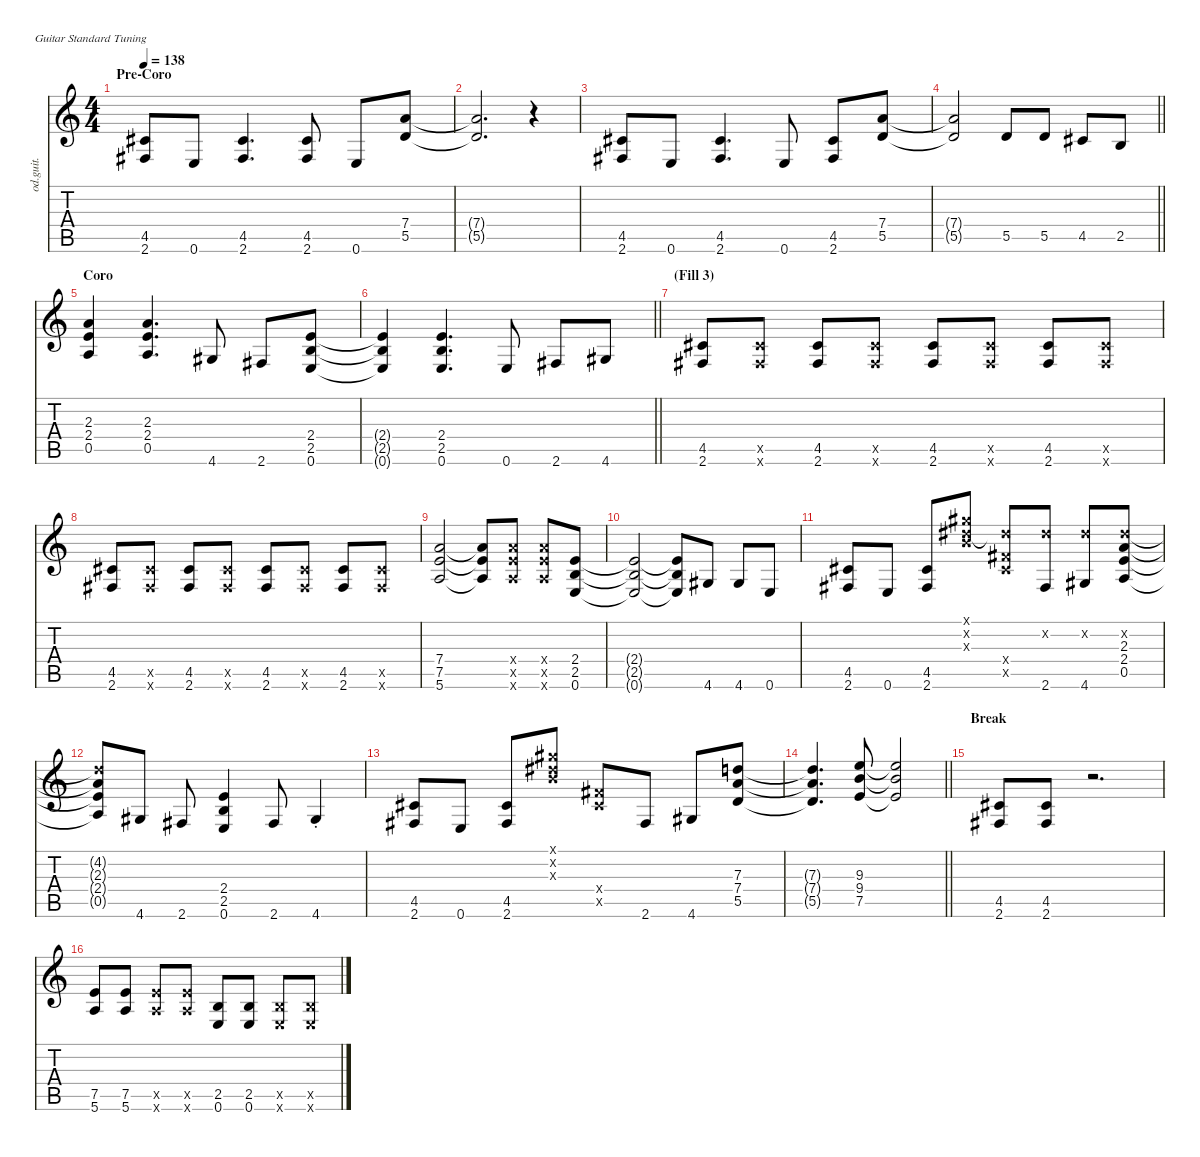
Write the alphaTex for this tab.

\defaultSystemsLayout 4
\hideDynamics
\bracketExtendMode nobrackets
\otherSystemsTrackNameOrientation horizontal
\track ("Randy Rhoads" "od.guit.") {instrument overdrivenguitar}
\staff {score tabs}
\tuning (E4 B3 G3 D3 A2 E2)
\ts (4 4)
\section ("" "Pre-Coro")
\tempo 138
\clef g2
\ks c
(4.5{acc #} 2.6{acc #}).8{dy f beam Up} 0.6.8{beam Up} (4.5{acc #} 2.6{acc #}).4{d beam Up} (4.5{acc #} 2.6{acc #}).8{beam Up} 0.6.8{beam Up} (7.4 5.5).8{beam Up} |
(7.4{t} 5.5{t}).2{d beam Up} r.4{beam Up} |
(4.5{acc #} 2.6{acc #}).8{beam Up} 0.6.8{beam Up} (4.5{acc #} 2.6{acc #}).4{d beam Up} 0.6.8{beam Up} (4.5{acc #} 2.6{acc #}).8{beam Up} (7.4 5.5).8{beam Up} |
\barLineRight lightlight
(7.4{t} 5.5{t}).2{beam Up} 5.5.8{dy fff beam Up} 5.5.8{beam Up} 4.5{acc #}.8{beam Up} 2.5.8{beam Up} |
\section ("" "Coro")
(2.3 2.4 0.5).4{dy f beam Up} (2.3 2.4 0.5).4{d beam Up} 4.6{acc #}.8{beam Up} 2.6{acc #}.8{beam Up} (2.4 2.5 0.6).8{beam Up} |
\barLineRight lightlight
(2.4{t} 2.5{t} 0.6{t}).4{beam Up} (2.4 2.5 0.6).4{d beam Up} 0.6.8{beam Up} 2.6{acc #}.8{beam Up} 4.6{acc #}.8{beam Up} |
\section ("" "(Fill 3)")
(4.5{acc #} 2.6{acc #}).8{beam Up} (4.5{x acc #} 2.6{x acc #}).8{beam Up} (4.5{acc #} 2.6{acc #}).8{beam Up} (4.5{x acc #} 2.6{x acc #}).8{beam Up} (4.5{acc #} 2.6{acc #}).8{beam Up} (4.5{x acc #} 2.6{x acc #}).8{beam Up} (4.5{acc #} 2.6{acc #}).8{beam Up} (4.5{x acc #} 2.6{x acc #}).8{beam Up} |
(4.5{acc #} 2.6{acc #}).8{beam Up} (4.5{x acc #} 2.6{x acc #}).8{beam Up} (4.5{acc #} 2.6{acc #}).8{beam Up} (4.5{x acc #} 2.6{x acc #}).8{beam Up} (4.5{acc #} 2.6{acc #}).8{beam Up} (4.5{x acc #} 2.6{x acc #}).8{beam Up} (4.5{acc #} 2.6{acc #}).8{beam Up} (4.5{x acc #} 2.6{x acc #}).8{beam Up} |
(7.4 7.5 5.6).2{beam Up} (7.4{t} 7.5{t} 5.6{t}).8{beam Up} (7.4{x} 7.5{x} 5.6{x}).8{beam Up} (7.4{x} 7.5{x} 5.6{x}).8{beam Up} (2.4 2.5 0.6).8{beam Up} |
(2.4{t} 2.5{t} 0.6{t}).2{beam Up} (2.4{t} 2.5{t} 0.6{t}).8{beam Up} 4.6{acc #}.8{beam Up} 4.6{acc #}.8{beam Up} 0.6.8{beam Up} |
(4.5{acc #} 2.6{acc #}).8{beam Up} 0.6.8{beam Up} (4.5{acc #} 2.6{acc #}).8{beam Up} (4.1{x acc #} 4.2{x acc #} 4.3{x}).8{beam Up} (4.4{x acc #} 4.5{x acc #} 4.2{x t acc #}).8{beam Up} (2.6{acc #} 4.2{x acc #}).8{beam Up} (4.6{acc #} 4.2{x acc #}).8{beam Up} (2.3 2.4 0.5 4.2{x acc #}).8{beam Up} |
(4.2{x t acc #} 2.3{t} 2.4{t} 0.5{t}).8{beam Up} 4.6{acc #}.8{beam Up} 2.6{acc #}.8{beam Up} (2.4 2.5 0.6).4{beam Up} 2.6{acc #}.8{beam Up} 4.6{st acc #}.4{beam Up} |
(4.5{acc #} 2.6{acc #}).8{beam Up} 0.6.8{beam Up} (4.5{acc #} 2.6{acc #}).8{beam Up} (4.1{x acc #} 4.2{x acc #} 4.3{x}).8{beam Up} (4.4{x acc #} 4.5{x acc #}).8{beam Up} 2.6{acc #}.8{beam Up} 4.6{acc #}.8{beam Up} (7.3 7.4 5.5).8{beam Up} |
\barLineRight lightlight
(7.3{t} 7.4{t} 5.5{t}).4{d beam Up} (9.3 9.4 7.5).8{beam Up} (9.3{t} 9.4{t} 7.5{t}).2{beam Up} |
\section ("" "Break")
(4.5{acc #} 2.6{acc #}).8{beam Up} (4.5{acc #} 2.6{acc #}).8{beam Up} r.2{d beam Up} |
(7.5 5.6).8{beam Up} (7.5 5.6).8{beam Up} (7.5{x} 5.6{x}).8{beam Up} (7.5{x} 5.6{x}).8{beam Up} (2.5 0.6).8{beam Up} (2.5 0.6).8{beam Up} (2.5{x} 0.6{x}).8{beam Up} (2.5{x} 0.6{x}).8{beam Up}
